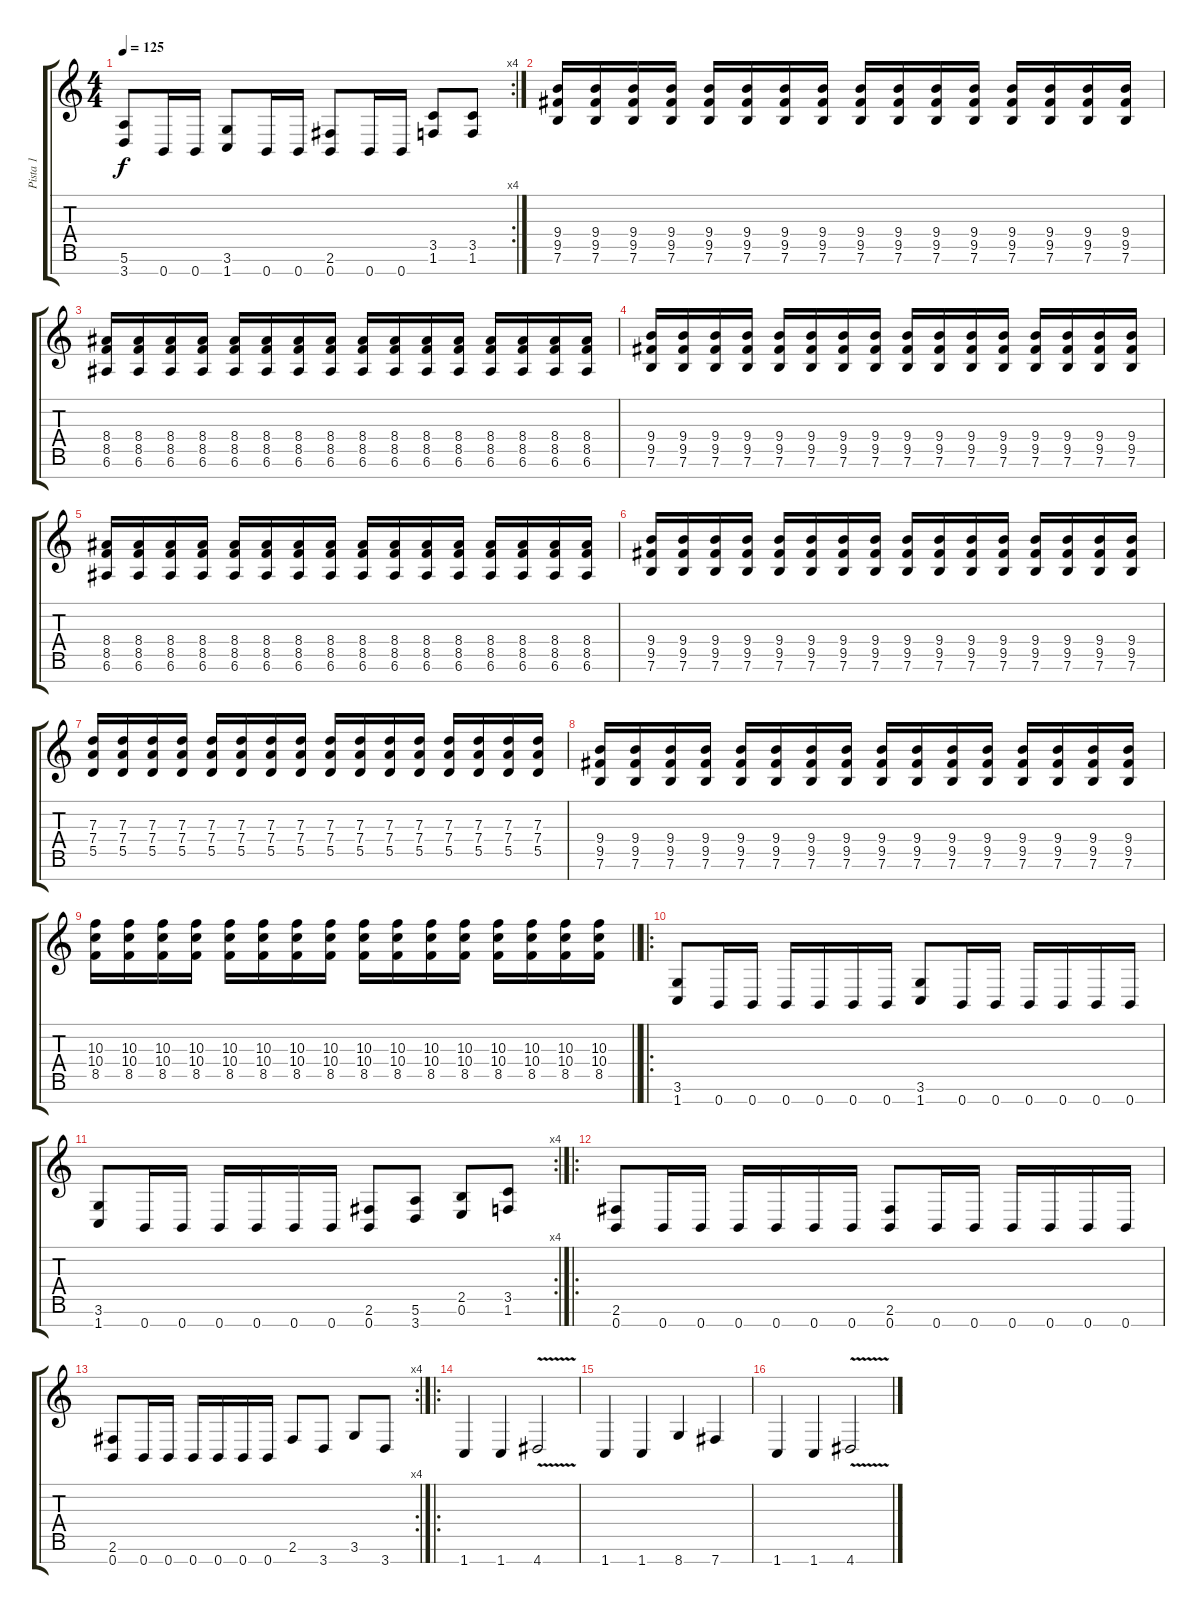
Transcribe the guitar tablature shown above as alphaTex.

\track ("Pista 1" "Pista 1") {instrument distortionguitar}
\staff {score tabs}
\tuning (E4 B3 G3 D3 A2 E2 B1) {hide}
\rc 4
\ts (4 4)
\tempo 125
\clef g2
\ks c
(5.6 3.7).8{dy f} 0.7.16 0.7.16 (3.6 1.7).8 0.7.16 0.7.16 (2.6 0.7).8 0.7.16 0.7.16 (3.5 1.6).8 (3.5 1.6).8 |
(9.4 9.5 7.6).16 (9.4 9.5 7.6).16 (9.4 9.5 7.6).16 (9.4 9.5 7.6).16 (9.4 9.5 7.6).16 (9.4 9.5 7.6).16 (9.4 9.5 7.6).16 (9.4 9.5 7.6).16 (9.4 9.5 7.6).16 (9.4 9.5 7.6).16 (9.4 9.5 7.6).16 (9.4 9.5 7.6).16 (9.4 9.5 7.6).16 (9.4 9.5 7.6).16 (9.4 9.5 7.6).16 (9.4 9.5 7.6).16 |
(8.4 8.5 6.6).16 (8.4 8.5 6.6).16 (8.4 8.5 6.6).16 (8.4 8.5 6.6).16 (8.4 8.5 6.6).16 (8.4 8.5 6.6).16 (8.4 8.5 6.6).16 (8.4 8.5 6.6).16 (8.4 8.5 6.6).16 (8.4 8.5 6.6).16 (8.4 8.5 6.6).16 (8.4 8.5 6.6).16 (8.4 8.5 6.6).16 (8.4 8.5 6.6).16 (8.4 8.5 6.6).16 (8.4 8.5 6.6).16 |
(9.4 9.5 7.6).16 (9.4 9.5 7.6).16 (9.4 9.5 7.6).16 (9.4 9.5 7.6).16 (9.4 9.5 7.6).16 (9.4 9.5 7.6).16 (9.4 9.5 7.6).16 (9.4 9.5 7.6).16 (9.4 9.5 7.6).16 (9.4 9.5 7.6).16 (9.4 9.5 7.6).16 (9.4 9.5 7.6).16 (9.4 9.5 7.6).16 (9.4 9.5 7.6).16 (9.4 9.5 7.6).16 (9.4 9.5 7.6).16 |
(8.4 8.5 6.6).16 (8.4 8.5 6.6).16 (8.4 8.5 6.6).16 (8.4 8.5 6.6).16 (8.4 8.5 6.6).16 (8.4 8.5 6.6).16 (8.4 8.5 6.6).16 (8.4 8.5 6.6).16 (8.4 8.5 6.6).16 (8.4 8.5 6.6).16 (8.4 8.5 6.6).16 (8.4 8.5 6.6).16 (8.4 8.5 6.6).16 (8.4 8.5 6.6).16 (8.4 8.5 6.6).16 (8.4 8.5 6.6).16 |
(9.4 9.5 7.6).16 (9.4 9.5 7.6).16 (9.4 9.5 7.6).16 (9.4 9.5 7.6).16 (9.4 9.5 7.6).16 (9.4 9.5 7.6).16 (9.4 9.5 7.6).16 (9.4 9.5 7.6).16 (9.4 9.5 7.6).16 (9.4 9.5 7.6).16 (9.4 9.5 7.6).16 (9.4 9.5 7.6).16 (9.4 9.5 7.6).16 (9.4 9.5 7.6).16 (9.4 9.5 7.6).16 (9.4 9.5 7.6).16 |
(7.3 7.4 5.5).16 (7.3 7.4 5.5).16 (7.3 7.4 5.5).16 (7.3 7.4 5.5).16 (7.3 7.4 5.5).16 (7.3 7.4 5.5).16 (7.3 7.4 5.5).16 (7.3 7.4 5.5).16 (7.3 7.4 5.5).16 (7.3 7.4 5.5).16 (7.3 7.4 5.5).16 (7.3 7.4 5.5).16 (7.3 7.4 5.5).16 (7.3 7.4 5.5).16 (7.3 7.4 5.5).16 (7.3 7.4 5.5).16 |
(9.4 9.5 7.6).16 (9.4 9.5 7.6).16 (9.4 9.5 7.6).16 (9.4 9.5 7.6).16 (9.4 9.5 7.6).16 (9.4 9.5 7.6).16 (9.4 9.5 7.6).16 (9.4 9.5 7.6).16 (9.4 9.5 7.6).16 (9.4 9.5 7.6).16 (9.4 9.5 7.6).16 (9.4 9.5 7.6).16 (9.4 9.5 7.6).16 (9.4 9.5 7.6).16 (9.4 9.5 7.6).16 (9.4 9.5 7.6).16 |
\barLineRight lightlight
(10.3 10.4 8.5).16 (10.3 10.4 8.5).16 (10.3 10.4 8.5).16 (10.3 10.4 8.5).16 (10.3 10.4 8.5).16 (10.3 10.4 8.5).16 (10.3 10.4 8.5).16 (10.3 10.4 8.5).16 (10.3 10.4 8.5).16 (10.3 10.4 8.5).16 (10.3 10.4 8.5).16 (10.3 10.4 8.5).16 (10.3 10.4 8.5).16 (10.3 10.4 8.5).16 (10.3 10.4 8.5).16 (10.3 10.4 8.5).16 |
\ro
(3.6 1.7).8 0.7.16 0.7.16 0.7.16 0.7.16 0.7.16 0.7.16 (3.6 1.7).8 0.7.16 0.7.16 0.7.16 0.7.16 0.7.16 0.7.16 |
\rc 4
(3.6 1.7).8 0.7.16 0.7.16 0.7.16 0.7.16 0.7.16 0.7.16 (2.6 0.7).8 (5.6 3.7).8 (2.5 0.6).8 (3.5 1.6).8 |
\ro
(2.6 0.7).8 0.7.16 0.7.16 0.7.16 0.7.16 0.7.16 0.7.16 (2.6 0.7).8 0.7.16 0.7.16 0.7.16 0.7.16 0.7.16 0.7.16 |
\rc 4
(2.6 0.7).8 0.7.16 0.7.16 0.7.16 0.7.16 0.7.16 0.7.16 2.6.8 3.7.8 3.6.8 3.7.8 |
\ro
1.7.4 1.7.4 4.7{v}.2 |
1.7.4 1.7.4 8.7.4 7.7.4 |
1.7.4 1.7.4 4.7{v}.2
